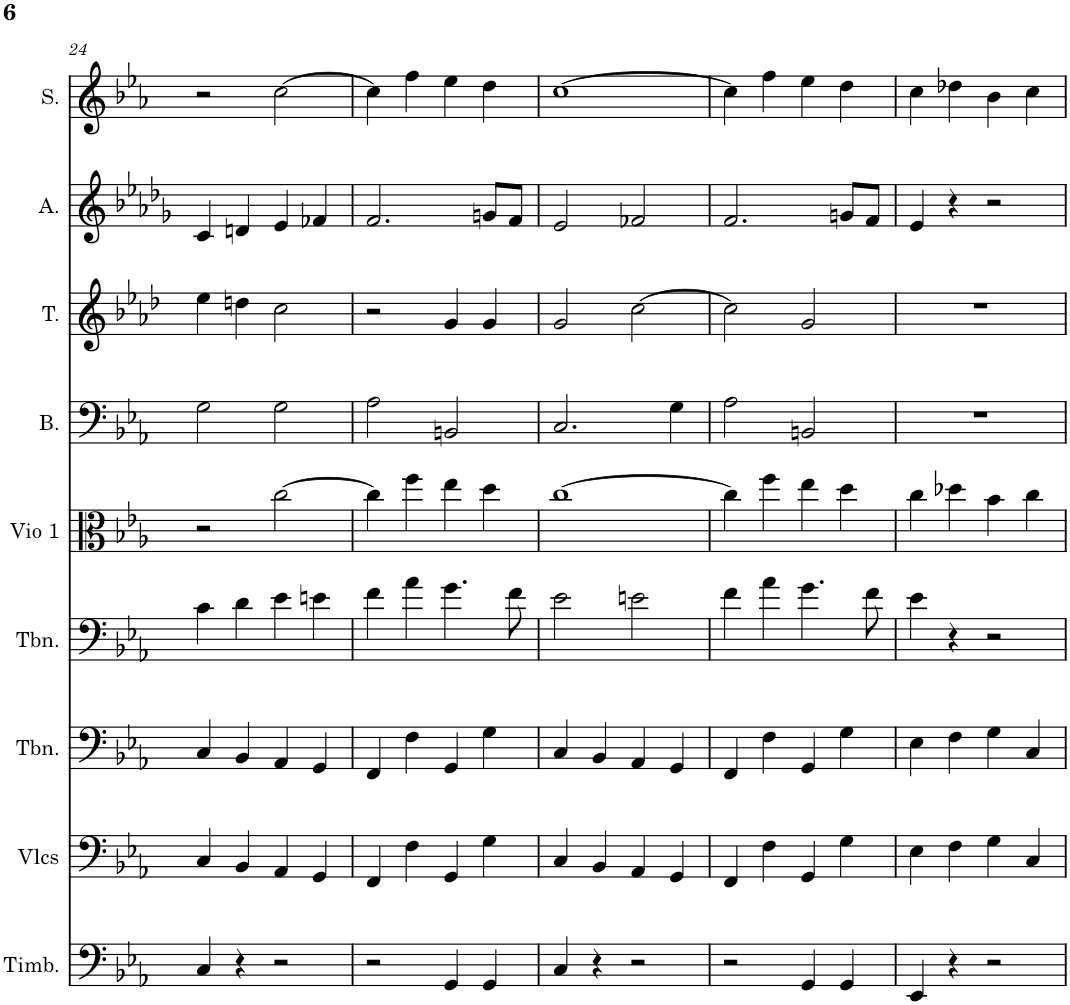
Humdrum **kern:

**kern	**kern	**kern	**kern	**kern	**kern	**kern	**kern	**kern
*part9	*part8	*part7	*part6	*part5	*part4	*part3	*part2	*part1
*staff9	*staff8	*staff7	*staff6	*staff5	*staff4	*staff3	*staff2	*staff1
*I"Timbales, Staff-1	*I"Violoncelles, D'Bass/Strings, etc	*I"Trombone, Synth strings, etc	*I"Trombone, Synth strings 2	*I"1st violins	*I"Basse	*I"Tenor	*I"Alto	*I"Soprano
*I'Timb.	*I'Vlcs	*I'Tbn.	*I'Tbn.	*I'Vio 1	*I'B.	*I'T.	*I'A.	*I'S.
!!LO:PB:g=z
*clefF4	*clefF4	*clefF4	*clefF4	*clefC3	*clefF4	*clefG2	*clefG2	*clefG2
*k[b-e-a-]	*k[b-e-a-]	*k[b-e-a-]	*k[b-e-a-]	*k[b-e-a-]	*k[b-e-a-]	*k[b-e-a-d-]	*k[b-e-a-d-g-]	*k[b-e-a-]
*M4/4	*M4/4	*M4/4	*M4/4	*M4/4	*M4/4	*M4/4	*M4/4	*M4/4
=24	=24	=24	=24	=24	=24	=24	=24	=24
4C/	4C/	4C/	4c\	2r	2G\	4ee-\	4c/	2r
4r	4BB-/	4BB-/	4d\	.	.	4ddn\	4dn/	.
2r	4AA-/	4AA-/	4e-\	[2cc\	2G\	2cc\	4e-/	[2cc\
.	4GG/	4GG/	4en\	.	.	.	4f-X/	.
=25	=25	=25	=25	=25	=25	=25	=25	=25
2r	4FF/	4FF/	4f\	4cc\]	2A-\	2r	2.f/	4cc\]
.	4F\	4F\	4a-\	4ff\	.	.	.	4ff\
4GG/	4GG/	4GG/	4.g\	4ee-\	2BBn/	4g/	.	4ee-\
4GG/	4G\	4G\	.	4dd\	.	4g/	8gn/L	4dd\
.	.	.	8f\	.	.	.	8f/J	.
=26	=26	=26	=26	=26	=26	=26	=26	=26
4C/	4C/	4C/	2e-\	[1cc	2.C/	2g/	2e-/	[1cc
4r	4BB-/	4BB-/	.	.	.	.	.	.
2r	4AA-/	4AA-/	2en\	.	.	[2cc\	2f-X/	.
.	4GG/	4GG/	.	.	4G\	.	.	.
=27	=27	=27	=27	=27	=27	=27	=27	=27
2r	4FF/	4FF/	4f\	4cc\]	2A-\	2cc\]	2.f/	4cc\]
.	4F\	4F\	4a-\	4ff\	.	.	.	4ff\
4GG/	4GG/	4GG/	4.g\	4ee-\	2BBn/	2g/	.	4ee-\
4GG/	4G\	4G\	.	4dd\	.	.	8gn/L	4dd\
.	.	.	8f\	.	.	.	8f/J	.
=28	=28	=28	=28	=28	=28	=28	=28	=28
4EE-/	4E-\	4E-\	4e-\	4cc\	1r	1r	4e-/	4cc\
4r	4F\	4F\	4r	4dd-X\	.	.	4r	4dd-X\
2r	4G\	4G\	2r	4b-\	.	.	2r	4b-\
.	4C/	4C/	.	4cc\	.	.	.	4cc\
=	=	=	=	=	=	=	=	=
*-	*-	*-	*-	*-	*-	*-	*-	*-
